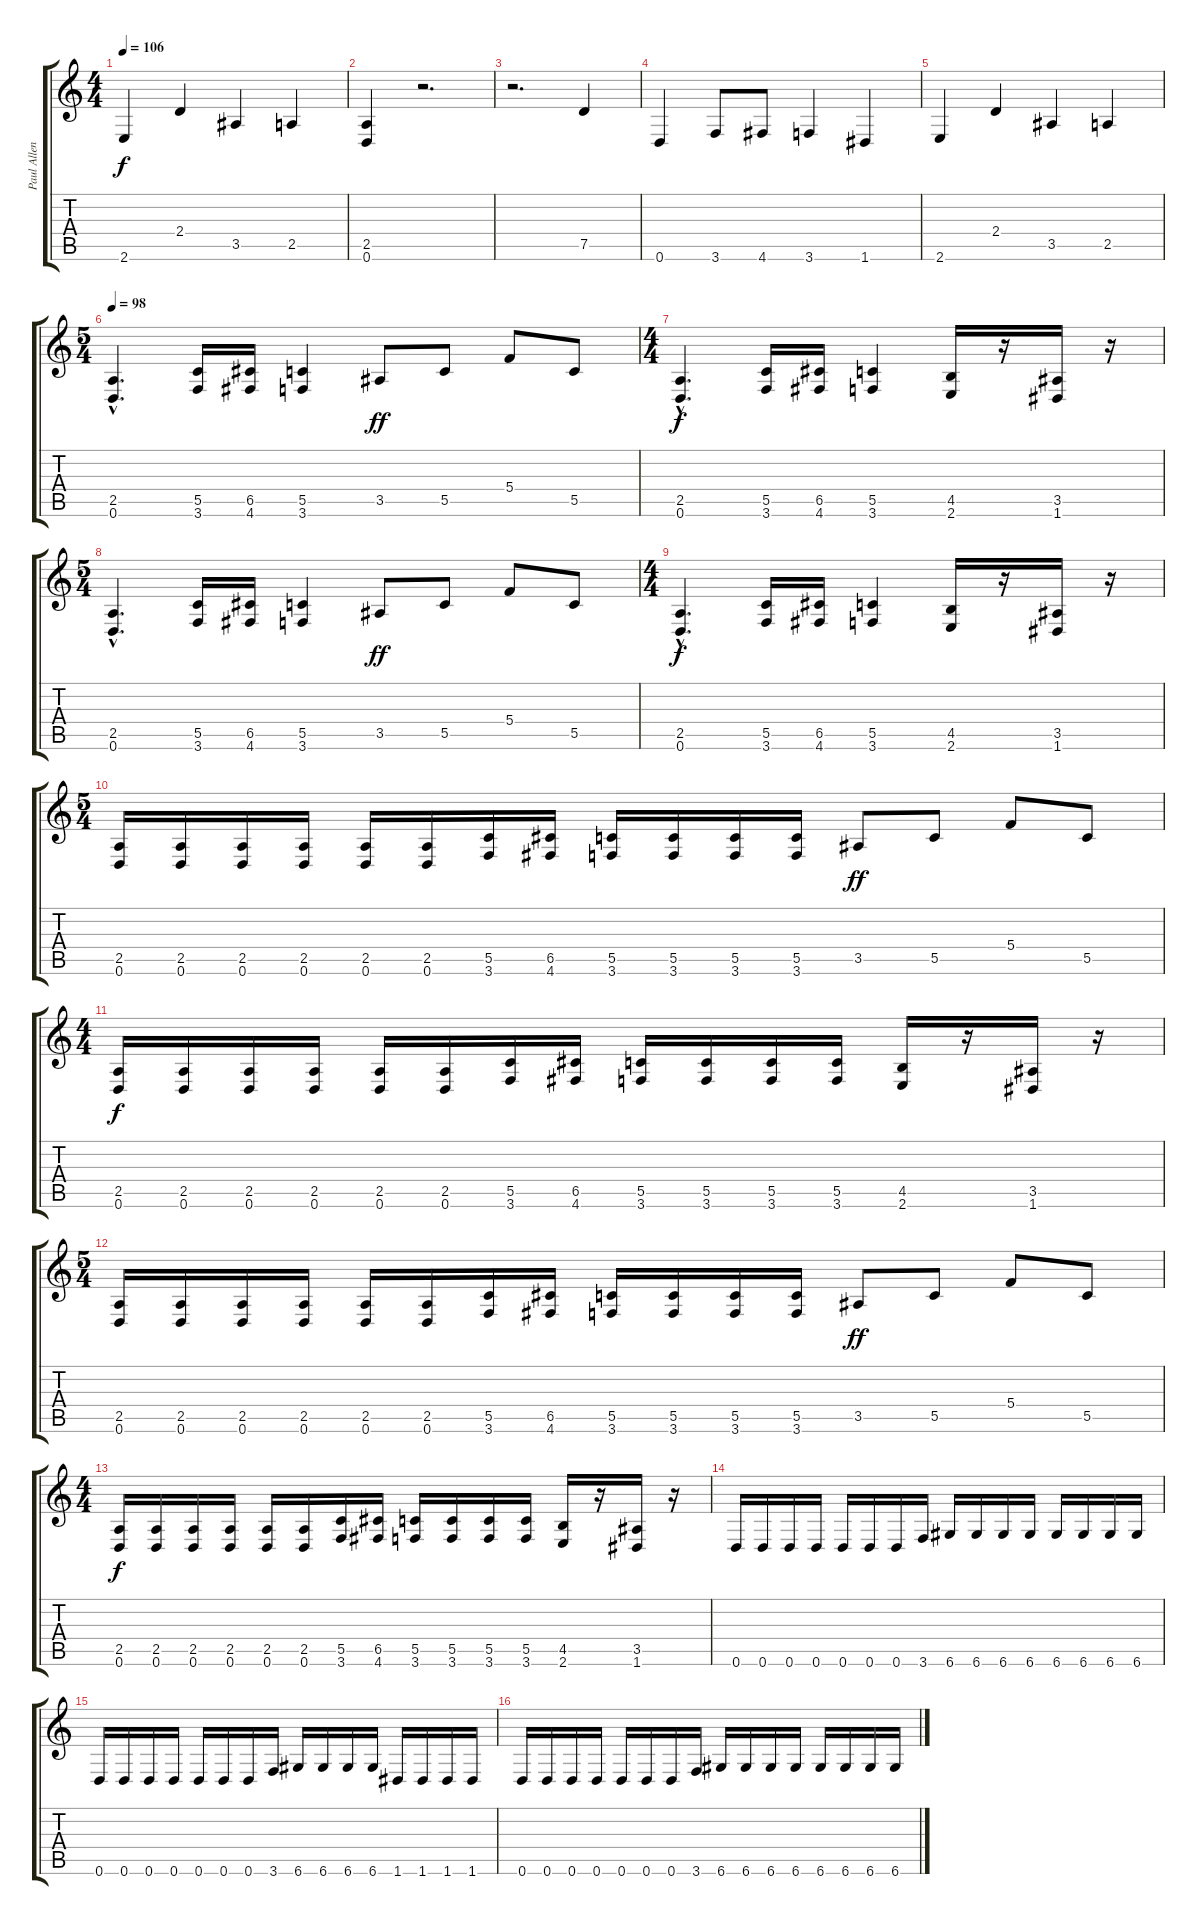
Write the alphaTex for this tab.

\track ("Paul Allender (Guitar)" "Paul Allen") {instrument overdrivenguitar}
\staff {score tabs}
\tuning (D4 A3 F3 C3 G2 D2) {hide}
\ts (4 4)
\tempo 106
\clef g2
\ks c
2.6.4{dy f} 2.4.4 3.5.4 2.5.4 |
(2.5 0.6).4 r.2{d} |
r.2{d} 7.5.4 |
0.6.4 3.6.8 4.6.8 3.6.4 1.6.4 |
2.6.4 2.4.4 3.5.4 2.5.4 |
\ts (5 4)
\tempo 98
(2.5{hac} 0.6{hac}).4{d} (5.5 3.6).16 (6.5 4.6).16 (5.5 3.6).4 3.5.8{dy ff} 5.5.8 5.4.8 5.5.8 |
\ts (4 4)
(2.5{hac} 0.6{hac}).4{d dy f} (5.5 3.6).16 (6.5 4.6).16 (5.5 3.6).4 (4.5 2.6).16 r.16 (3.5 1.6).16 r.16 |
\ts (5 4)
(2.5{hac} 0.6{hac}).4{d} (5.5 3.6).16 (6.5 4.6).16 (5.5 3.6).4 3.5.8{dy ff} 5.5.8 5.4.8 5.5.8 |
\ts (4 4)
(2.5{hac} 0.6{hac}).4{d dy f} (5.5 3.6).16 (6.5 4.6).16 (5.5 3.6).4 (4.5 2.6).16 r.16 (3.5 1.6).16 r.16 |
\ts (5 4)
(2.5 0.6).16 (2.5 0.6).16 (2.5 0.6).16 (2.5 0.6).16 (2.5 0.6).16 (2.5 0.6).16 (5.5 3.6).16 (6.5 4.6).16 (5.5 3.6).16 (5.5 3.6).16 (5.5 3.6).16 (5.5 3.6).16 3.5.8{dy ff} 5.5.8 5.4.8 5.5.8 |
\ts (4 4)
(2.5 0.6).16{dy f} (2.5 0.6).16 (2.5 0.6).16 (2.5 0.6).16 (2.5 0.6).16 (2.5 0.6).16 (5.5 3.6).16 (6.5 4.6).16 (5.5 3.6).16 (5.5 3.6).16 (5.5 3.6).16 (5.5 3.6).16 (4.5 2.6).16 r.16 (3.5 1.6).16 r.16 |
\ts (5 4)
(2.5 0.6).16 (2.5 0.6).16 (2.5 0.6).16 (2.5 0.6).16 (2.5 0.6).16 (2.5 0.6).16 (5.5 3.6).16 (6.5 4.6).16 (5.5 3.6).16 (5.5 3.6).16 (5.5 3.6).16 (5.5 3.6).16 3.5.8{dy ff} 5.5.8 5.4.8 5.5.8 |
\ts (4 4)
(2.5 0.6).16{dy f} (2.5 0.6).16 (2.5 0.6).16 (2.5 0.6).16 (2.5 0.6).16 (2.5 0.6).16 (5.5 3.6).16 (6.5 4.6).16 (5.5 3.6).16 (5.5 3.6).16 (5.5 3.6).16 (5.5 3.6).16 (4.5 2.6).16 r.16 (3.5 1.6).16 r.16 |
0.6.16 0.6.16 0.6.16 0.6.16 0.6.16 0.6.16 0.6.16 3.6.16 6.6.16 6.6.16 6.6.16 6.6.16 6.6.16 6.6.16 6.6.16 6.6.16 |
0.6.16 0.6.16 0.6.16 0.6.16 0.6.16 0.6.16 0.6.16 3.6.16 6.6.16 6.6.16 6.6.16 6.6.16 1.6.16 1.6.16 1.6.16 1.6.16 |
0.6.16 0.6.16 0.6.16 0.6.16 0.6.16 0.6.16 0.6.16 3.6.16 6.6.16 6.6.16 6.6.16 6.6.16 6.6.16 6.6.16 6.6.16 6.6.16
